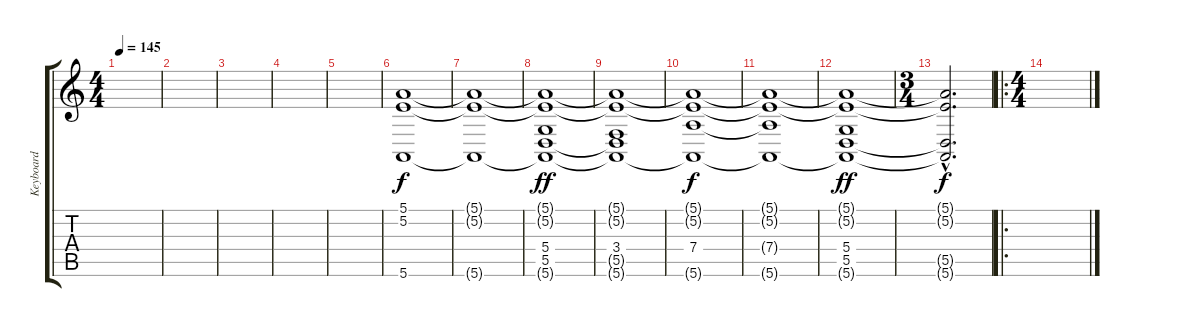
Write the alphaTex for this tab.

\track ("Keyboard" "Keyboard") {instrument stringensemble2}
\staff {score tabs}
\tuning (E4 B3 G3 D3 A2 E2) {hide}
\ts (4 4)
\tempo 145
\clef g2
\ks c
|
|
|
|
|
(5.1 5.2 5.6).1 |
(5.1{t} 5.2{t} 5.6{t}).1 |
(5.1{t} 5.2{t} 5.4 5.5 5.6{t}).1{dy ff} |
(5.1{t} 5.2{t} 3.4 5.5{t} 5.6{t}).1 |
(5.1{t} 5.2{t} 7.4 5.6{t}).1{dy f} |
(5.1{t} 5.2{t} 7.4{t} 5.6{t}).1 |
(5.1{t} 5.2{t} 5.4 5.5 5.6{t}).1{dy ff} |
\ts (3 4)
(5.1{hac t} 5.2{hac t} 5.5{hac t} 5.6{hac t}).2{d dy f} |
\ro
\ts (4 4)
